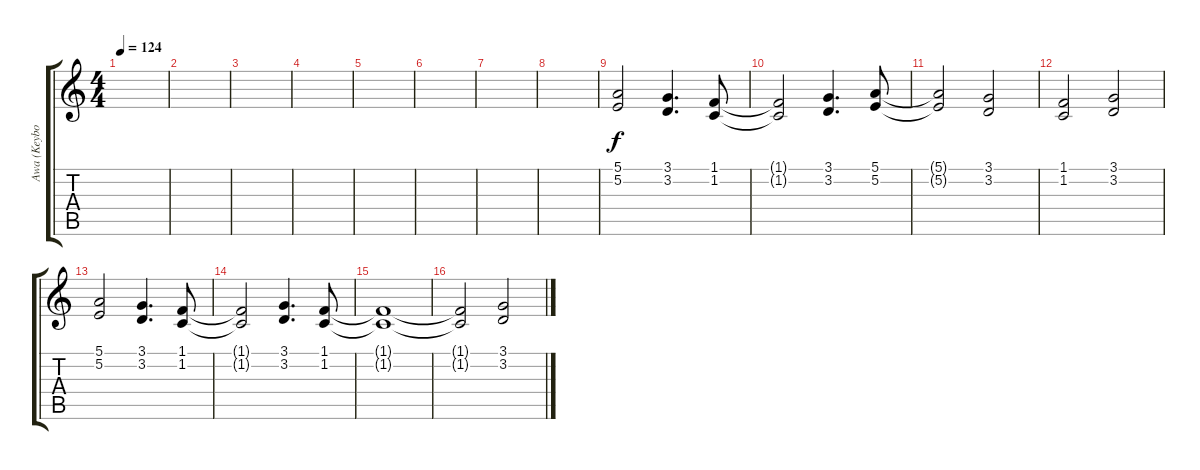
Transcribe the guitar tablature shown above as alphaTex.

\track ("Awa (Keyboards)" "Awa (Keybo") {instrument stringensemble1}
\staff {score tabs}
\tuning (E4 B3 G3 D3 A2 E2) {hide}
\ts (4 4)
\tempo 124
\clef g2
\ks c
|
|
|
|
|
|
|
|
(5.1 5.2).2 (3.1 3.2).4{d} (1.1 1.2).8 |
(1.1{t} 1.2{t}).2 (3.1 3.2).4{d} (5.1 5.2).8 |
(5.1{t} 5.2{t}).2 (3.1 3.2).2 |
(1.1 1.2).2 (3.1 3.2).2 |
(5.1 5.2).2 (3.1 3.2).4{d} (1.1 1.2).8 |
(1.1{t} 1.2{t}).2 (3.1 3.2).4{d} (1.1 1.2).8 |
(1.1{t} 1.2{t}).1 |
(1.1{t} 1.2{t}).2 (3.1 3.2).2
